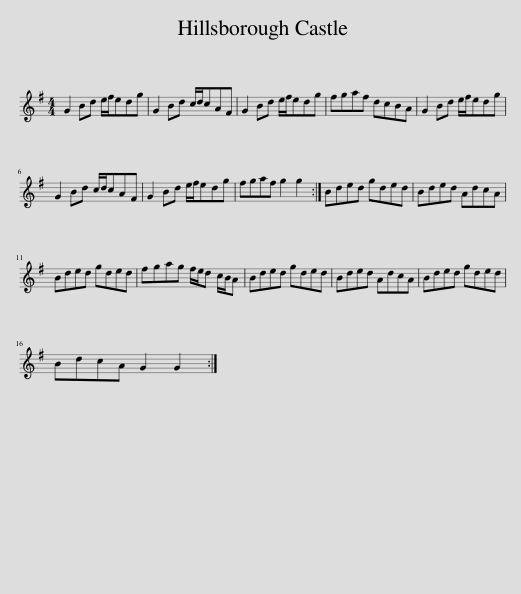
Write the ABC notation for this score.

X:1
L:1/8
M:4/4
I:linebreak $
K:G
V:1 treble
V:1
 G2 Bd e/f/edg | G2 Bd c/d/cAF | G2 Bd e/f/edg | fgaf dcBA | G2 Bd e/f/edg |$ %5
 G2 Bd c/d/cAF | G2 Bd e/f/edg | fgaf g2 g2 :| Bded gded | Bded AdcA |$ %10
 Bded gded | fgag f/e/d c/B/A | Bded gded | Bded AdcA | Bded gded |$ %15
 BdcA G2 G2 :| %16
